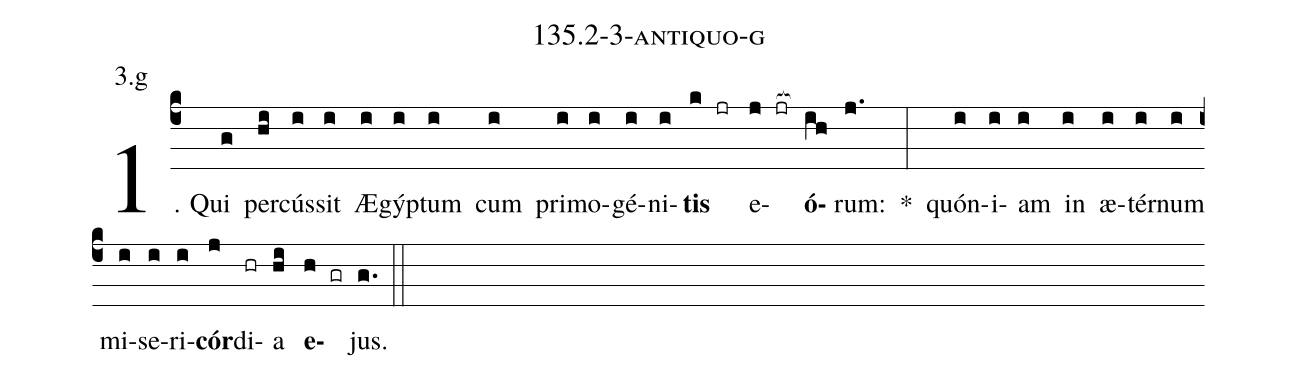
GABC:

name: 135.2-3-antiquo-g;
annotation: 3.g;
%%
(c4)1. Qui(g) per(hi)cús(i)sit(i) Æ(i)gýp(i)tum(i) cum(i) pri(i)mo(i)gé(i)ni(i)<b>tis</b>(k jr) e(j jr[ocb:1{])<b>ó</b>(ih[ocb:0}])rum:(j.) *(:) quón(i)i(i)am(i) in(i) æ(i)tér(i)num(i) mi(i)se(i)ri(i)<b>cór</b>(j)di(hr)a(hi) <b>e</b>(h gr)jus.(g.) (::)
